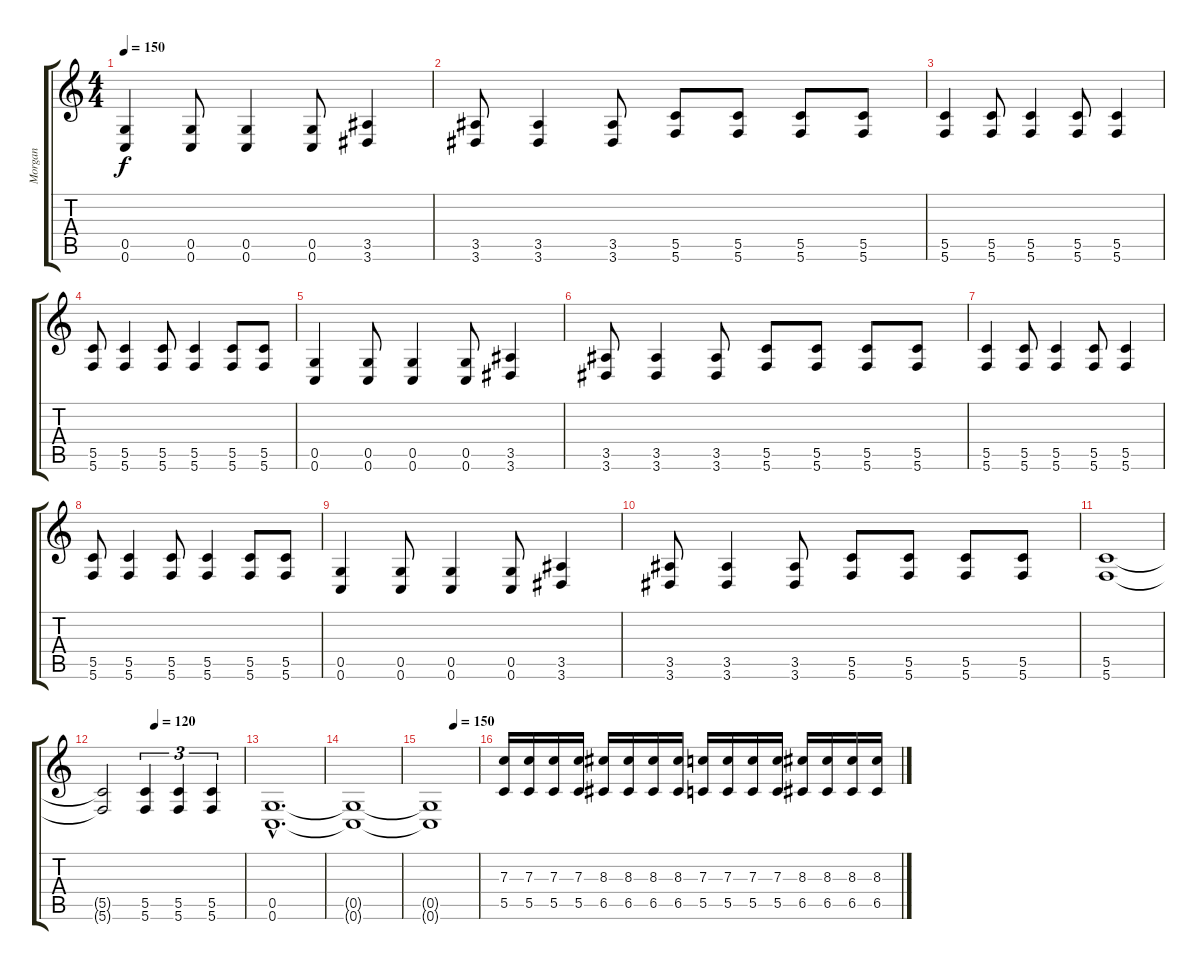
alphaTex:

\track ("Morgan" "Morgan") {instrument overdrivenguitar}
\staff {score tabs}
\tuning (D4 A3 F3 C3 G2 C2) {hide}
\ts (4 4)
\tempo 150
\clef g2
\ks c
(0.5 0.6).4{dy f} (0.5 0.6).8 (0.5 0.6).4 (0.5 0.6).8 (3.5 3.6).4 |
(3.5 3.6).8 (3.5 3.6).4 (3.5 3.6).8 (5.5 5.6).8 (5.5 5.6).8 (5.5 5.6).8 (5.5 5.6).8 |
(5.5 5.6).4 (5.5 5.6).8 (5.5 5.6).4 (5.5 5.6).8 (5.5 5.6).4 |
(5.5 5.6).8 (5.5 5.6).4 (5.5 5.6).8 (5.5 5.6).4 (5.5 5.6).8 (5.5 5.6).8 |
(0.5 0.6).4 (0.5 0.6).8 (0.5 0.6).4 (0.5 0.6).8 (3.5 3.6).4 |
(3.5 3.6).8 (3.5 3.6).4 (3.5 3.6).8 (5.5 5.6).8 (5.5 5.6).8 (5.5 5.6).8 (5.5 5.6).8 |
(5.5 5.6).4 (5.5 5.6).8 (5.5 5.6).4 (5.5 5.6).8 (5.5 5.6).4 |
(5.5 5.6).8 (5.5 5.6).4 (5.5 5.6).8 (5.5 5.6).4 (5.5 5.6).8 (5.5 5.6).8 |
(0.5 0.6).4 (0.5 0.6).8 (0.5 0.6).4 (0.5 0.6).8 (3.5 3.6).4 |
(3.5 3.6).8 (3.5 3.6).4 (3.5 3.6).8 (5.5 5.6).8 (5.5 5.6).8 (5.5 5.6).8 (5.5 5.6).8 |
(5.5 5.6).1 |
\tempo (120 0.375)
(5.5{t} 5.6{t}).2 (5.5 5.6).4{tu (3 2)} (5.5 5.6).4{tu (3 2)} (5.5 5.6).4{tu (3 2)} |
(0.5{hac} 0.6{hac}).1{d} |
(0.5{t} 0.6{t}).1 |
\tempo (150 0.5)
(0.5{t} 0.6{t}).1 |
(7.3 5.5).16 (7.3 5.5).16 (7.3 5.5).16 (7.3 5.5).16 (8.3 6.5).16 (8.3 6.5).16 (8.3 6.5).16 (8.3 6.5).16 (7.3 5.5).16 (7.3 5.5).16 (7.3 5.5).16 (7.3 5.5).16 (8.3 6.5).16 (8.3 6.5).16 (8.3 6.5).16 (8.3 6.5).16
